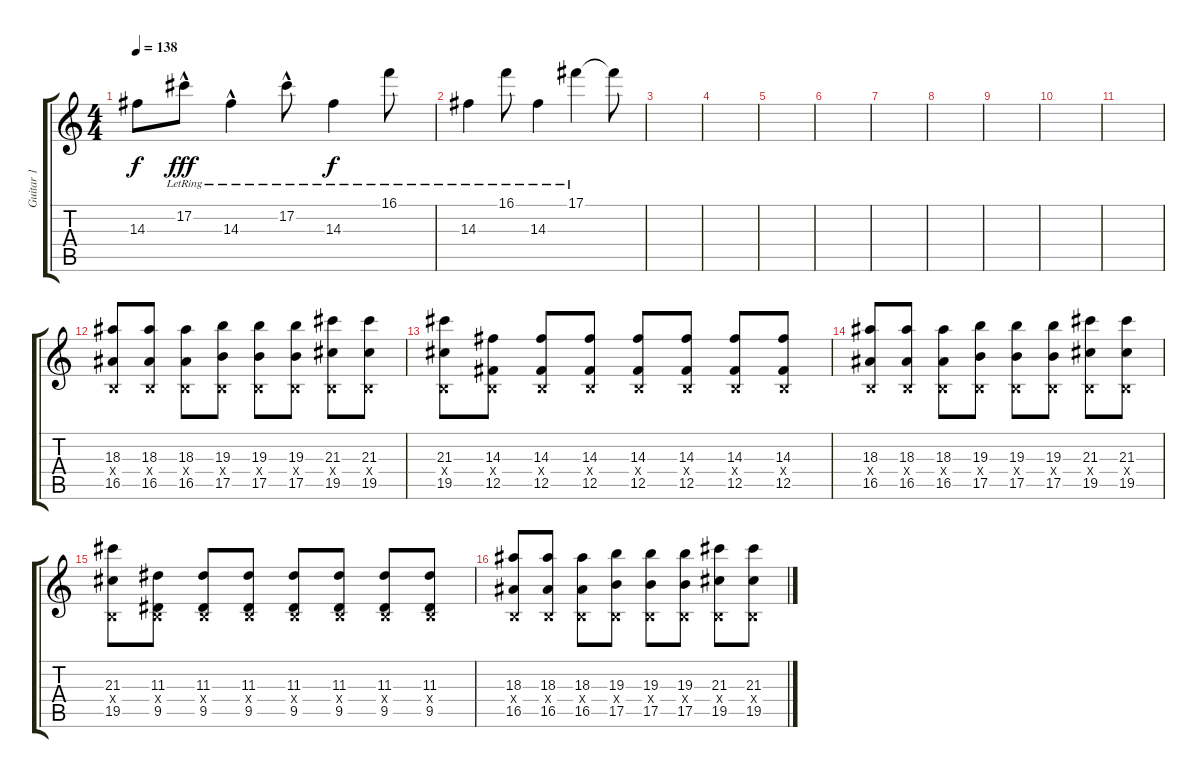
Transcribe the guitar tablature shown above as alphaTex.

\track ("Guitar 1" "Guitar 1") {instrument electricguitarjazz}
\staff {score tabs}
\tuning (Db4 Ab3 E3 B2 Gb2 Db2) {hide}
\ts (4 4)
\tempo 138
\clef g2
\ks c
14.3{t}.8{dy f} 17.2{hac lr}.8{dy fff} 14.3{hac lr}.4 17.2{hac lr}.8 14.3{lr}.4{dy f} 16.1{lr}.8 |
14.3{lr}.4 16.1{lr}.8 14.3{lr}.4 17.1{lr}.4 17.1{t}.8 |
|
|
|
|
|
|
|
|
|
(18.3 0.4{x} 16.5).8{instrument overdrivenguitar} (18.3 0.4{x} 16.5).8 (18.3 0.4{x} 16.5).8 (19.3 0.4{x} 17.5).8 (19.3 0.4{x} 17.5).8 (19.3 0.4{x} 17.5).8 (21.3 0.4{x} 19.5).8 (21.3 0.4{x} 19.5).8 |
(21.3 0.4{x} 19.5).8 (14.3 0.4{x} 12.5).8 (14.3 0.4{x} 12.5).8 (14.3 0.4{x} 12.5).8 (14.3 0.4{x} 12.5).8 (14.3 0.4{x} 12.5).8 (14.3 0.4{x} 12.5).8 (14.3 0.4{x} 12.5).8 |
(18.3 0.4{x} 16.5).8 (18.3 0.4{x} 16.5).8 (18.3 0.4{x} 16.5).8 (19.3 0.4{x} 17.5).8 (19.3 0.4{x} 17.5).8 (19.3 0.4{x} 17.5).8 (21.3 0.4{x} 19.5).8 (21.3 0.4{x} 19.5).8 |
(21.3 0.4{x} 19.5).8 (11.3 0.4{x} 9.5).8 (11.3 0.4{x} 9.5).8 (11.3 0.4{x} 9.5).8 (11.3 0.4{x} 9.5).8 (11.3 0.4{x} 9.5).8 (11.3 0.4{x} 9.5).8 (11.3 0.4{x} 9.5).8 |
(18.3 0.4{x} 16.5).8 (18.3 0.4{x} 16.5).8 (18.3 0.4{x} 16.5).8 (19.3 0.4{x} 17.5).8 (19.3 0.4{x} 17.5).8 (19.3 0.4{x} 17.5).8 (21.3 0.4{x} 19.5).8 (21.3 0.4{x} 19.5).8
